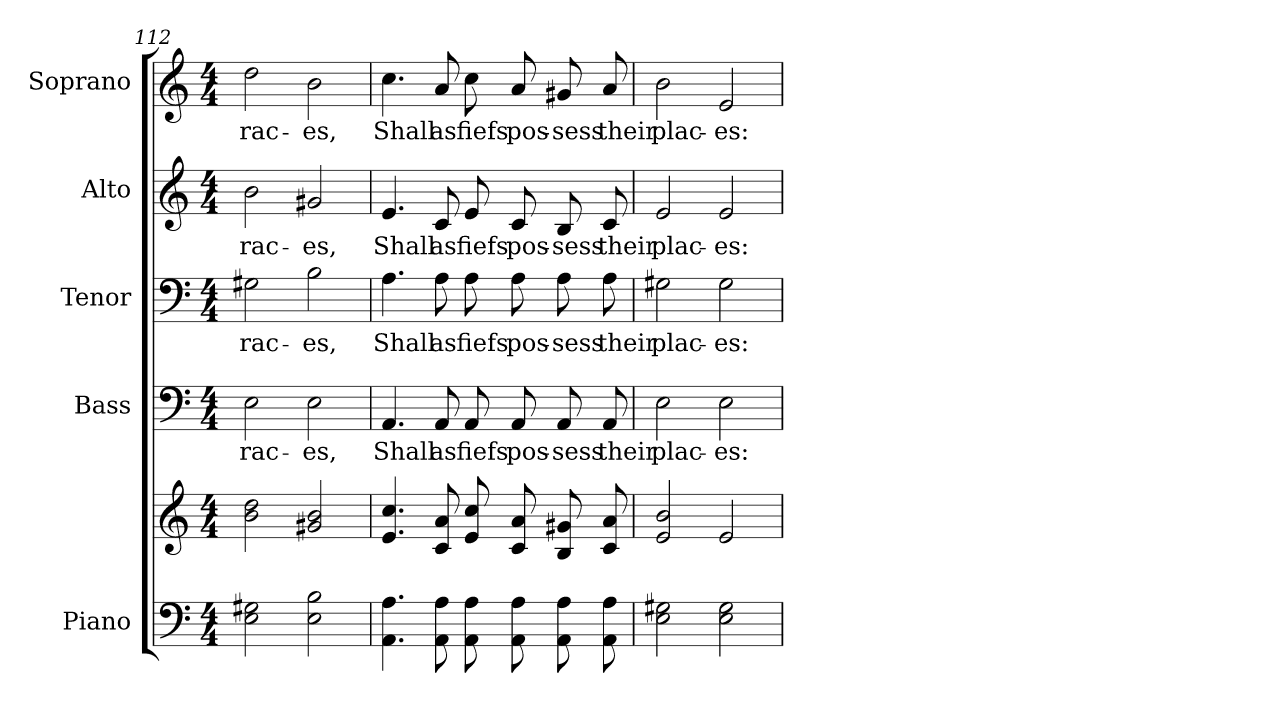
**kern	**kern	**kern	**text	**kern	**text	**kern	**text	**kern	**text
*part5	*part5	*part4	*part4	*part3	*part3	*part2	*part2	*part1	*part1
*staff6	*staff5	*staff4	*staff4	*staff3	*staff3	*staff2	*staff2	*staff1	*staff1
*I"Piano	*	*I"Bass	*	*I"Tenor	*	*I"Alto	*	*I"Soprano	*
*I'Pno.	*	*I'B.	*	*I'T.	*	*I'A.	*	*I'S.	*
*clefF4	*clefG2	*clefF4	*	*clefF4	*	*clefG2	*	*clefG2	*
*k[]	*k[]	*k[]	*	*k[]	*	*k[]	*	*k[]	*
*C:	*C:	*C:	*	*C:	*	*C:	*	*C:	*
*M4/4	*M4/4	*M4/4	*	*M4/4	*	*M4/4	*	*M4/4	*
=112	=112	=112	=112	=112	=112	=112	=112	=112	=112
!	!	!	!LO:LY:b:color=#000000	!	!	!	!	!	!
!	!	!	!	!	!LO:LY:b:color=#000000	!	!	!	!
!	!	!	!	!	!	!	!LO:LY:b:color=#000000	!	!
!	!	!	!	!	!	!	!	!	!LO:LY:b:color=#000000
2Ei\ 2G#Xi	2bi\ 2ddi	2Ei\	rac-	2G#Xi\	rac-	2bi\	rac-	2ddi\	rac-
!	!	!	!LO:LY:b:color=#000000	!	!	!	!	!	!
!	!	!	!	!	!LO:LY:b:color=#000000	!	!	!	!
!	!	!	!	!	!	!	!LO:LY:b:color=#000000	!	!
!	!	!	!	!	!	!	!	!	!LO:LY:b:color=#000000
2Ei\ 2Bi	2g#Xi/ 2bi	2Ei\	-es,	2Bi\	-es,	2g#Xi/	-es,	2bi\	-es,
!!LO:PB:g=z
=113	=113	=113	=113	=113	=113	=113	=113	=113	=113
!	!	!	!LO:LY:b:color=#000000	!	!	!	!	!	!
!	!	!	!	!	!LO:LY:b:color=#000000	!	!	!	!
!	!	!	!	!	!	!	!LO:LY:b:color=#000000	!	!
!	!	!	!	!	!	!	!	!	!LO:LY:b:color=#000000
4.AAi\ 4.Ai	4.ei/ 4.cci	4.AAi/	Shall	4.Ai\	Shall	4.ei/	Shall	4.cci\	Shall
!	!	!	!LO:LY:b:color=#000000	!	!	!	!	!	!
!	!	!	!	!	!LO:LY:b:color=#000000	!	!	!	!
!	!	!	!	!	!	!	!LO:LY:b:color=#000000	!	!
!	!	!	!	!	!	!	!	!	!LO:LY:b:color=#000000
8AAi\ 8Ai	8ci/ 8ai	8AAi/	as	8Ai\	as	8ci/	as	8ai/	as
!	!	!	!LO:LY:b:color=#000000	!	!	!	!	!	!
!	!	!	!	!	!LO:LY:b:color=#000000	!	!	!	!
!	!	!	!	!	!	!	!LO:LY:b:color=#000000	!	!
!	!	!	!	!	!	!	!	!	!LO:LY:b:color=#000000
8AAi\ 8Ai	8ei/ 8cci	8AAi/	fiefs	8Ai\	fiefs	8ei/	fiefs	8cci\	fiefs
!	!	!	!LO:LY:b:color=#000000	!	!	!	!	!	!
!	!	!	!	!	!LO:LY:b:color=#000000	!	!	!	!
!	!	!	!	!	!	!	!LO:LY:b:color=#000000	!	!
!	!	!	!	!	!	!	!	!	!LO:LY:b:color=#000000
8AAi\ 8Ai	8ci/ 8ai	8AAi/	pos-	8Ai\	pos-	8ci/	pos-	8ai/	pos-
!	!	!	!LO:LY:b:color=#000000	!	!	!	!	!	!
!	!	!	!	!	!LO:LY:b:color=#000000	!	!	!	!
!	!	!	!	!	!	!	!LO:LY:b:color=#000000	!	!
!	!	!	!	!	!	!	!	!	!LO:LY:b:color=#000000
8AAi\ 8Ai	8Bi/ 8g#Xi	8AAi/	-sess	8Ai\	-sess	8Bi/	-sess	8g#Xi/	-sess
!	!	!	!LO:LY:b:color=#000000	!	!	!	!	!	!
!	!	!	!	!	!LO:LY:b:color=#000000	!	!	!	!
!	!	!	!	!	!	!	!LO:LY:b:color=#000000	!	!
!	!	!	!	!	!	!	!	!	!LO:LY:b:color=#000000
8AAi\ 8Ai	8ci/ 8ai	8AAi/	their	8Ai\	their	8ci/	their	8ai/	their
=114	=114	=114	=114	=114	=114	=114	=114	=114	=114
!	!	!	!LO:LY:b:color=#000000	!	!	!	!	!	!
!	!	!	!	!	!LO:LY:b:color=#000000	!	!	!	!
!	!	!	!	!	!	!	!LO:LY:b:color=#000000	!	!
!	!	!	!	!	!	!	!	!	!LO:LY:b:color=#000000
2Ei\ 2G#Xi	2ei/ 2bi	2Ei\	plac-	2G#Xi\	plac-	2ei/	plac-	2bi\	plac-
!	!	!	!LO:LY:b:color=#000000	!	!	!	!	!	!
!	!	!	!	!	!LO:LY:b:color=#000000	!	!	!	!
!	!	!	!	!	!	!	!LO:LY:b:color=#000000	!	!
!	!	!	!	!	!	!	!	!	!LO:LY:b:color=#000000
2Ei\ 2G#i	2ei/	2Ei\	-es:	2G#i\	-es:	2ei/	-es:	2ei/	-es:
=	=	=	=	=	=	=	=	=	=
*-	*-	*-	*-	*-	*-	*-	*-	*-	*-
